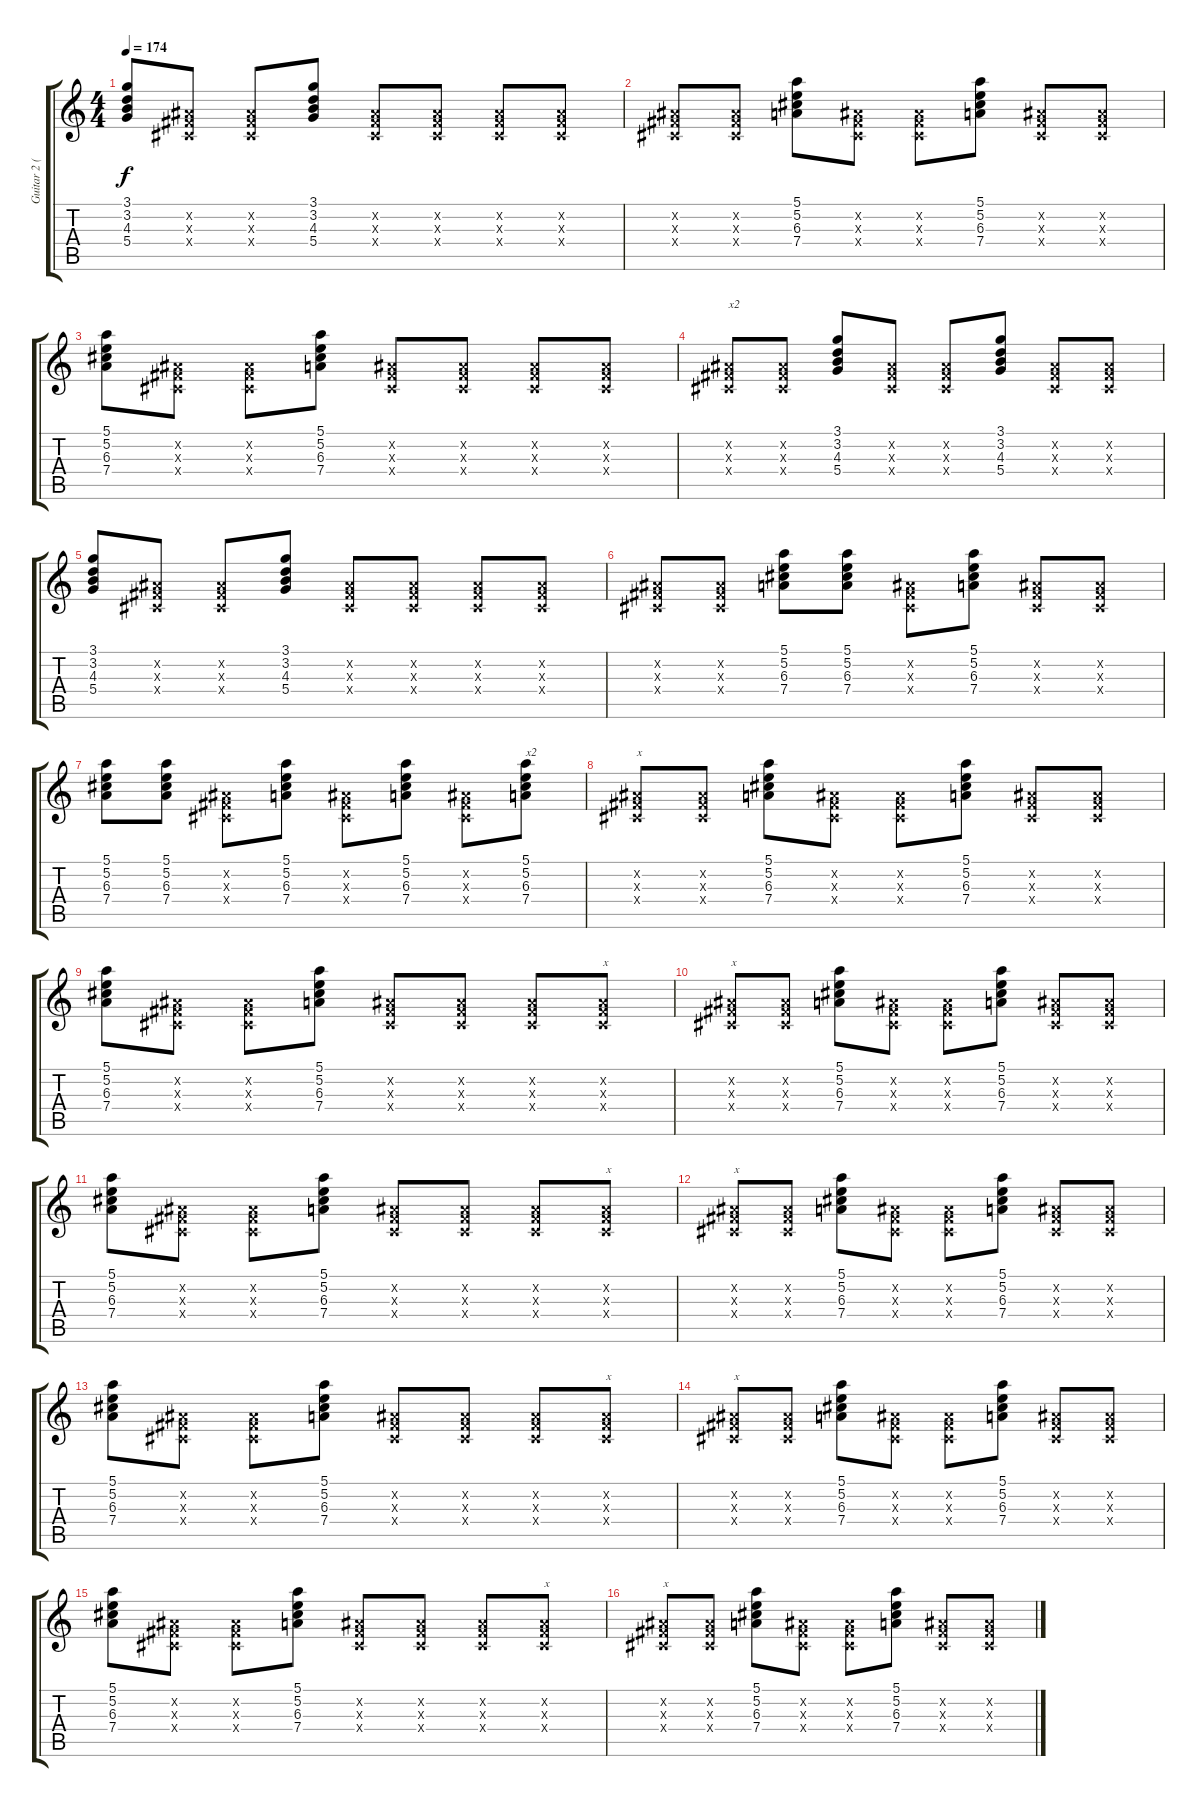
\track ("Guitar 2 (Clean)" "Guitar 2 (") {instrument electricguitarclean}
\staff {score tabs}
\tuning (E4 B3 G3 D3 A2 E2) {hide}
\ts (4 4)
\tempo 174
\clef g2
\ks c
(3.1 3.2 4.3 5.4).8{dy f} (-1.2{x} -1.3{x} -1.4{x}).8 (-1.2{x} -1.3{x} -1.4{x}).8 (3.1 3.2 4.3 5.4).8 (-1.2{x} -1.3{x} -1.4{x}).8 (-1.2{x} -1.3{x} -1.4{x}).8 (-1.2{x} -1.3{x} -1.4{x}).8 (-1.2{x} -1.3{x} -1.4{x}).8 |
(-1.2{x} -1.3{x} -1.4{x}).8 (-1.2{x} -1.3{x} -1.4{x}).8 (5.1 5.2 6.3 7.4).8 (-1.2{x} -1.3{x} -1.4{x}).8 (-1.2{x} -1.3{x} -1.4{x}).8 (5.1 5.2 6.3 7.4).8 (-1.2{x} -1.3{x} -1.4{x}).8 (-1.2{x} -1.3{x} -1.4{x}).8 |
(5.1 5.2 6.3 7.4).8 (-1.2{x} -1.3{x} -1.4{x}).8 (-1.2{x} -1.3{x} -1.4{x}).8 (5.1 5.2 6.3 7.4).8 (-1.2{x} -1.3{x} -1.4{x}).8 (-1.2{x} -1.3{x} -1.4{x}).8 (-1.2{x} -1.3{x} -1.4{x}).8 (-1.2{x} -1.3{x} -1.4{x}).8 |
(-1.2{x} -1.3{x} -1.4{x}).8{txt "x2"} (-1.2{x} -1.3{x} -1.4{x}).8 (3.1 3.2 4.3 5.4).8 (-1.2{x} -1.3{x} -1.4{x}).8 (-1.2{x} -1.3{x} -1.4{x}).8 (3.1 3.2 4.3 5.4).8 (-1.2{x} -1.3{x} -1.4{x}).8 (-1.2{x} -1.3{x} -1.4{x}).8 |
(3.1 3.2 4.3 5.4).8 (-1.2{x} -1.3{x} -1.4{x}).8 (-1.2{x} -1.3{x} -1.4{x}).8 (3.1 3.2 4.3 5.4).8 (-1.2{x} -1.3{x} -1.4{x}).8 (-1.2{x} -1.3{x} -1.4{x}).8 (-1.2{x} -1.3{x} -1.4{x}).8 (-1.2{x} -1.3{x} -1.4{x}).8 |
(-1.2{x} -1.3{x} -1.4{x}).8 (-1.2{x} -1.3{x} -1.4{x}).8 (5.1 5.2 6.3 7.4).8 (5.1 5.2 6.3 7.4).8 (-1.2{x} -1.3{x} -1.4{x}).8 (5.1 5.2 6.3 7.4).8 (-1.2{x} -1.3{x} -1.4{x}).8 (-1.2{x} -1.3{x} -1.4{x}).8 |
(5.1 5.2 6.3 7.4).8 (5.1 5.2 6.3 7.4).8 (-1.2{x} -1.3{x} -1.4{x}).8 (5.1 5.2 6.3 7.4).8 (-1.2{x} -1.3{x} -1.4{x}).8 (5.1 5.2 6.3 7.4).8 (-1.2{x} -1.3{x} -1.4{x}).8 (5.1 5.2 6.3 7.4).8{txt "x2"} |
(-1.2{x} -1.3{x} -1.4{x}).8{txt "x"} (-1.2{x} -1.3{x} -1.4{x}).8 (5.1 5.2 6.3 7.4).8 (-1.2{x} -1.3{x} -1.4{x}).8 (-1.2{x} -1.3{x} -1.4{x}).8 (5.1 5.2 6.3 7.4).8 (-1.2{x} -1.3{x} -1.4{x}).8 (-1.2{x} -1.3{x} -1.4{x}).8 |
(5.1 5.2 6.3 7.4).8 (-1.2{x} -1.3{x} -1.4{x}).8 (-1.2{x} -1.3{x} -1.4{x}).8 (5.1 5.2 6.3 7.4).8 (-1.2{x} -1.3{x} -1.4{x}).8 (-1.2{x} -1.3{x} -1.4{x}).8 (-1.2{x} -1.3{x} -1.4{x}).8 (-1.2{x} -1.3{x} -1.4{x}).8{txt "x"} |
(-1.2{x} -1.3{x} -1.4{x}).8{txt "x"} (-1.2{x} -1.3{x} -1.4{x}).8 (5.1 5.2 6.3 7.4).8 (-1.2{x} -1.3{x} -1.4{x}).8 (-1.2{x} -1.3{x} -1.4{x}).8 (5.1 5.2 6.3 7.4).8 (-1.2{x} -1.3{x} -1.4{x}).8 (-1.2{x} -1.3{x} -1.4{x}).8 |
(5.1 5.2 6.3 7.4).8 (-1.2{x} -1.3{x} -1.4{x}).8 (-1.2{x} -1.3{x} -1.4{x}).8 (5.1 5.2 6.3 7.4).8 (-1.2{x} -1.3{x} -1.4{x}).8 (-1.2{x} -1.3{x} -1.4{x}).8 (-1.2{x} -1.3{x} -1.4{x}).8 (-1.2{x} -1.3{x} -1.4{x}).8{txt "x"} |
(-1.2{x} -1.3{x} -1.4{x}).8{txt "x"} (-1.2{x} -1.3{x} -1.4{x}).8 (5.1 5.2 6.3 7.4).8 (-1.2{x} -1.3{x} -1.4{x}).8 (-1.2{x} -1.3{x} -1.4{x}).8 (5.1 5.2 6.3 7.4).8 (-1.2{x} -1.3{x} -1.4{x}).8 (-1.2{x} -1.3{x} -1.4{x}).8 |
(5.1 5.2 6.3 7.4).8 (-1.2{x} -1.3{x} -1.4{x}).8 (-1.2{x} -1.3{x} -1.4{x}).8 (5.1 5.2 6.3 7.4).8 (-1.2{x} -1.3{x} -1.4{x}).8 (-1.2{x} -1.3{x} -1.4{x}).8 (-1.2{x} -1.3{x} -1.4{x}).8 (-1.2{x} -1.3{x} -1.4{x}).8{txt "x"} |
(-1.2{x} -1.3{x} -1.4{x}).8{txt "x"} (-1.2{x} -1.3{x} -1.4{x}).8 (5.1 5.2 6.3 7.4).8 (-1.2{x} -1.3{x} -1.4{x}).8 (-1.2{x} -1.3{x} -1.4{x}).8 (5.1 5.2 6.3 7.4).8 (-1.2{x} -1.3{x} -1.4{x}).8 (-1.2{x} -1.3{x} -1.4{x}).8 |
(5.1 5.2 6.3 7.4).8 (-1.2{x} -1.3{x} -1.4{x}).8 (-1.2{x} -1.3{x} -1.4{x}).8 (5.1 5.2 6.3 7.4).8 (-1.2{x} -1.3{x} -1.4{x}).8 (-1.2{x} -1.3{x} -1.4{x}).8 (-1.2{x} -1.3{x} -1.4{x}).8 (-1.2{x} -1.3{x} -1.4{x}).8{txt "x"} |
(-1.2{x} -1.3{x} -1.4{x}).8{txt "x"} (-1.2{x} -1.3{x} -1.4{x}).8 (5.1 5.2 6.3 7.4).8 (-1.2{x} -1.3{x} -1.4{x}).8 (-1.2{x} -1.3{x} -1.4{x}).8 (5.1 5.2 6.3 7.4).8 (-1.2{x} -1.3{x} -1.4{x}).8 (-1.2{x} -1.3{x} -1.4{x}).8
